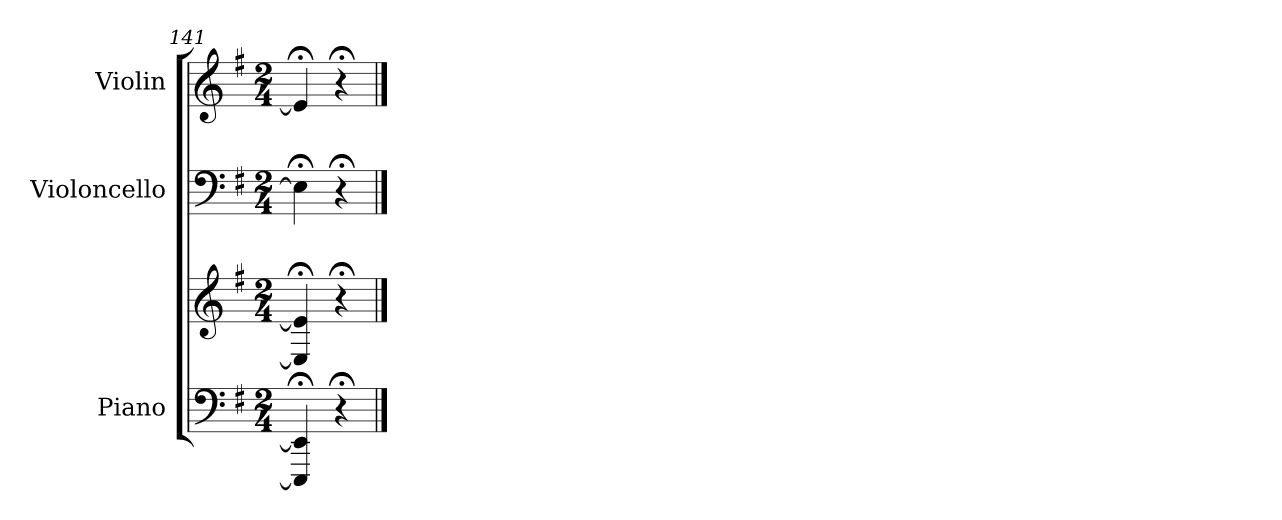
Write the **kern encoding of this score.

**kern	**kern	**kern	**kern
*part3	*part3	*part2	*part1
*staff4	*staff3	*staff2	*staff1
*I"Piano	*	*I"Violoncello	*I"Violin
*I'Pno.	*	*I'Vc.	*I'Vln.
*clefF4	*clefG2	*clefF4	*clefG2
*k[f#]	*k[f#]	*k[f#]	*k[f#]
*M2/4	*M2/4	*M2/4	*M2/4
=141	=141	=141	=141
4EEE/];< 4EE/];<	4E/];< 4e/];<	4E;<\]	4e;</]
4r;<	4r;<	4r;<	4r;<
==	==	==	==
*-	*-	*-	*-
